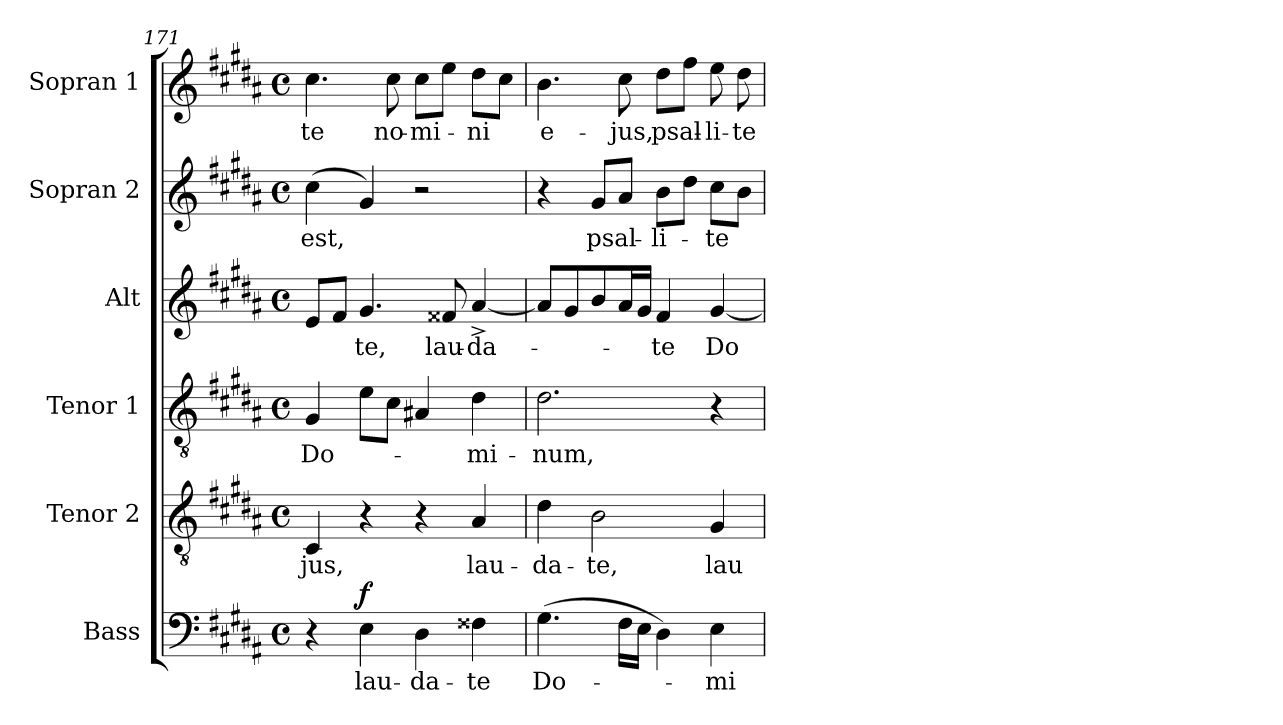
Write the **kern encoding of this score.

**kern	**text	**dynam	**kern	**text	**kern	**text	**kern	**text	**kern	**text	**kern	**text
*part6	*part6	*part6	*part5	*part5	*part4	*part4	*part3	*part3	*part2	*part2	*part1	*part1
*staff6	*staff6	*staff6	*staff5	*staff5	*staff4	*staff4	*staff3	*staff3	*staff2	*staff2	*staff1	*staff1
*I"Bass	*	*	*I"Tenor 2	*	*I"Tenor 1	*	*I"Alt	*	*I"Sopran 2	*	*I"Sopran 1	*
*I'B.	*	*	*I'T. 2	*	*I'T. 1	*	*I'A.	*	*I'S. 2	*	*I'S. 1	*
*clefF4	*	*	*clefGv2	*	*clefGv2	*	*clefG2	*	*clefG2	*	*clefG2	*
*k[f#c#g#d#a#]	*	*	*k[f#c#g#d#a#]	*	*k[f#c#g#d#a#]	*	*k[f#c#g#d#a#]	*	*k[f#c#g#d#a#]	*	*k[f#c#g#d#a#]	*
*B:	*	*	*B:	*	*B:	*	*B:	*	*B:	*	*B:	*
*M4/4	*	*	*M4/4	*	*M4/4	*	*M4/4	*	*M4/4	*	*M4/4	*
*met(c)	*	*	*met(c)	*	*met(c)	*	*met(c)	*	*met(c)	*	*met(c)	*
=171	=171	=171	=171	=171	=171	=171	=171	=171	=171	=171	=171	=171
!	!	!	!	!LO:LY:b	!	!LO:LY:b	!	!	!	!LO:LY:b	!	!LO:LY:b
4r	.	.	4C#/	-jus,	4G#/	Do-	8e/L	.	(>4cc#\	est,	4.cc#\	-te
.	.	.	.	.	.	.	8f#/J	.	.	.	.	.
!	!LO:LY:b	!LO:DY:a	!	!	!	!	!	!LO:LY:b	!	!	!	!
4E\	lau-	f	4r	.	8e\L	.	4.g#/	-te,	4g#/)	.	.	.
!	!	!	!	!	!	!	!	!	!	!	!	!LO:LY:b
.	.	.	.	.	8c#\J	.	.	.	.	.	8cc#\	no-
!	!LO:LY:b	!	!	!	!	!	!	!	!	!	!	!LO:LY:b
4D#\	-da-	.	4r	.	4A#X/	.	.	.	2r	.	8cc#\L	-mi-
!	!	!	!	!	!	!	!	!LO:LY:b	!	!	!	!
.	.	.	.	.	.	.	8f##X/	lau-	.	.	8ee\J	.
!	!LO:LY:b	!	!	!LO:LY:b	!	!LO:LY:b	!	!LO:LY:b	!	!	!	!LO:LY:b
4F##X\	-te	.	4A#/	lau-	4d#\	-mi-	[4a#^</	-da-	.	.	8dd#\L	-ni
.	.	.	.	.	.	.	.	.	.	.	8cc#\J	.
=172	=172	=172	=172	=172	=172	=172	=172	=172	=172	=172	=172	=172
!	!LO:LY:b	!	!	!LO:LY:b	!	!LO:LY:b	!	!	!	!	!	!LO:LY:b
(>4.G#\	Do-	.	4d#\	-da-	2.d#\	-num,	8a#/L]	.	4r	.	4.b\	e-
.	.	.	.	.	.	.	8g#/	.	.	.	.	.
!	!	!	!	!LO:LY:b	!	!	!	!	!	!LO:LY:b	!	!
.	.	.	2B\	-te,	.	.	8b/	.	8g#/L	psal-	.	.
!	!	!	!	!	!	!	!	!	!	!	!	!LO:LY:b
16F#\LL	.	.	.	.	.	.	16a#/L	.	8a#/J	.	8cc#\	-jus,
16E\JJ	.	.	.	.	.	.	16g#/JJ	.	.	.	.	.
!	!	!	!	!	!	!	!	!LO:LY:b	!	!LO:LY:b	!	!LO:LY:b
4D#\)	.	.	.	.	.	.	4f#/	-te	8b\L	-li-	8dd#\L	psal-
.	.	.	.	.	.	.	.	.	8dd#\J	.	8ff#\J	.
!	!LO:LY:b	!	!	!LO:LY:b	!	!	!	!LO:LY:b	!	!LO:LY:b	!	!LO:LY:b
4E\	-mi-	.	4G#/	lau-	4r	.	[4g#/	Do-	8cc#\L	-te	8ee\	-li-
!	!	!	!	!	!	!	!	!	!	!	!	!LO:LY:b
.	.	.	.	.	.	.	.	.	8b\J	.	8dd#\	-te
=	=	=	=	=	=	=	=	=	=	=	=	=
*-	*-	*-	*-	*-	*-	*-	*-	*-	*-	*-	*-	*-
